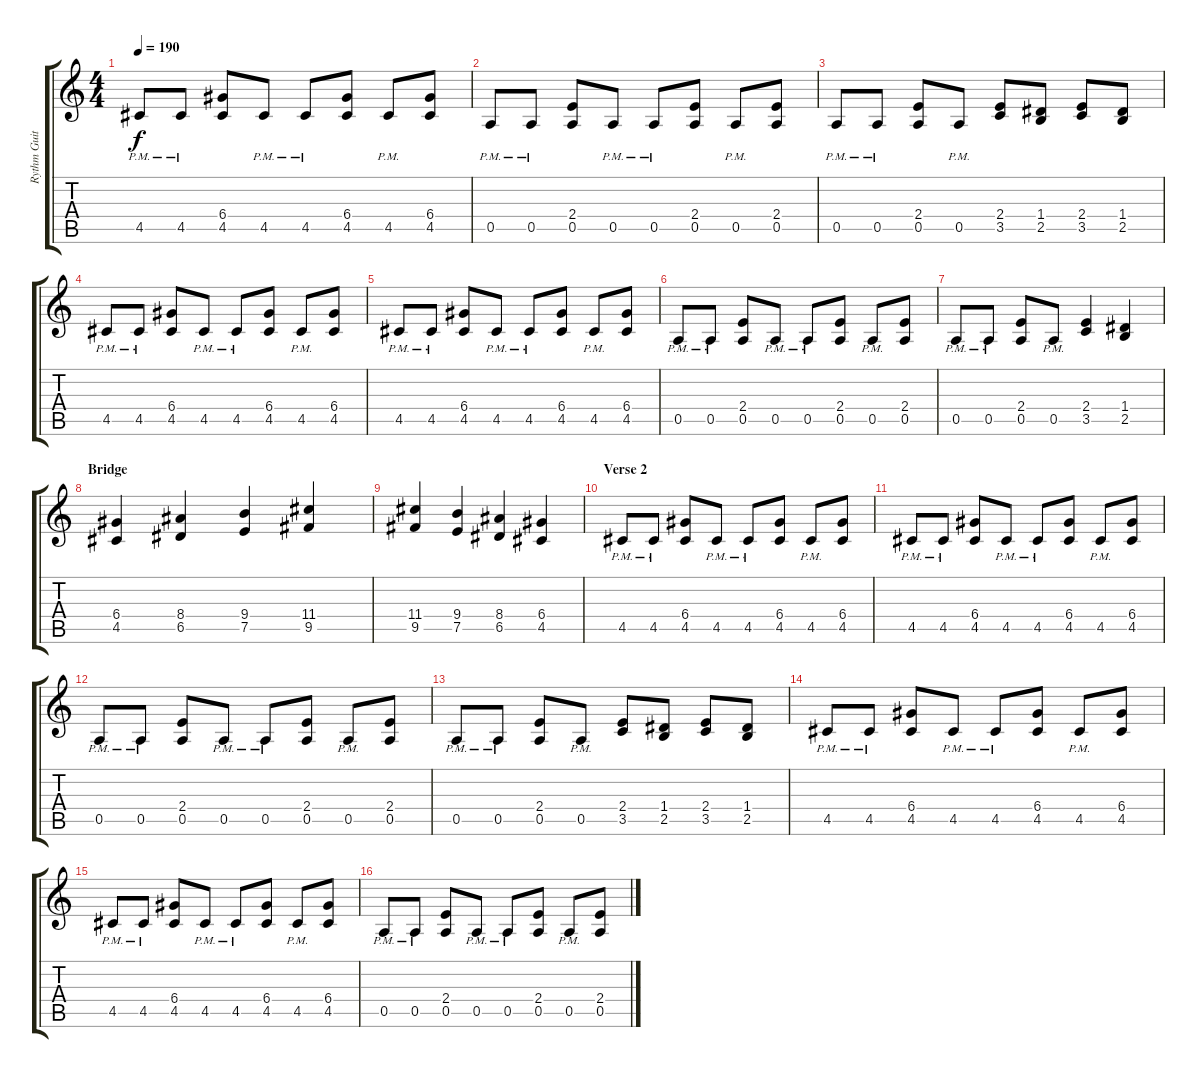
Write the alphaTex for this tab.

\track ("Rythm Guitar / Kim" "Rythm Guit") {instrument distortionguitar}
\staff {score tabs}
\tuning (E4 B3 G3 D3 A2 E2) {hide}
\ts (4 4)
\tempo 190
\clef g2
\ks c
4.5{pm}.8{dy f} 4.5{pm}.8 (6.4 4.5).8 4.5{pm}.8 4.5{pm}.8 (6.4 4.5).8 4.5{pm}.8 (6.4 4.5).8 |
0.5{pm}.8 0.5{pm}.8 (2.4 0.5).8 0.5{pm}.8 0.5{pm}.8 (2.4 0.5).8 0.5{pm}.8 (2.4 0.5).8 |
0.5{pm}.8 0.5{pm}.8 (2.4 0.5).8 0.5{pm}.8 (2.4 3.5).8 (1.4 2.5).8 (2.4 3.5).8 (1.4 2.5).8 |
4.5{pm}.8 4.5{pm}.8 (6.4 4.5).8 4.5{pm}.8 4.5{pm}.8 (6.4 4.5).8 4.5{pm}.8 (6.4 4.5).8 |
4.5{pm}.8 4.5{pm}.8 (6.4 4.5).8 4.5{pm}.8 4.5{pm}.8 (6.4 4.5).8 4.5{pm}.8 (6.4 4.5).8 |
0.5{pm}.8 0.5{pm}.8 (2.4 0.5).8 0.5{pm}.8 0.5{pm}.8 (2.4 0.5).8 0.5{pm}.8 (2.4 0.5).8 |
0.5{pm}.8 0.5{pm}.8 (2.4 0.5).8 0.5{pm}.8 (2.4 3.5).4 (1.4 2.5).4 |
\section ("" "Bridge")
(6.4 4.5).4 (8.4 6.5).4 (9.4 7.5).4 (11.4 9.5).4 |
(11.4 9.5).4 (9.4 7.5).4 (8.4 6.5).4 (6.4 4.5).4 |
\section ("" "Verse 2")
4.5{pm}.8 4.5{pm}.8 (6.4 4.5).8 4.5{pm}.8 4.5{pm}.8 (6.4 4.5).8 4.5{pm}.8 (6.4 4.5).8 |
4.5{pm}.8 4.5{pm}.8 (6.4 4.5).8 4.5{pm}.8 4.5{pm}.8 (6.4 4.5).8 4.5{pm}.8 (6.4 4.5).8 |
0.5{pm}.8 0.5{pm}.8 (2.4 0.5).8 0.5{pm}.8 0.5{pm}.8 (2.4 0.5).8 0.5{pm}.8 (2.4 0.5).8 |
0.5{pm}.8 0.5{pm}.8 (2.4 0.5).8 0.5{pm}.8 (2.4 3.5).8 (1.4 2.5).8 (2.4 3.5).8 (1.4 2.5).8 |
4.5{pm}.8 4.5{pm}.8 (6.4 4.5).8 4.5{pm}.8 4.5{pm}.8 (6.4 4.5).8 4.5{pm}.8 (6.4 4.5).8 |
4.5{pm}.8 4.5{pm}.8 (6.4 4.5).8 4.5{pm}.8 4.5{pm}.8 (6.4 4.5).8 4.5{pm}.8 (6.4 4.5).8 |
0.5{pm}.8 0.5{pm}.8 (2.4 0.5).8 0.5{pm}.8 0.5{pm}.8 (2.4 0.5).8 0.5{pm}.8 (2.4 0.5).8
